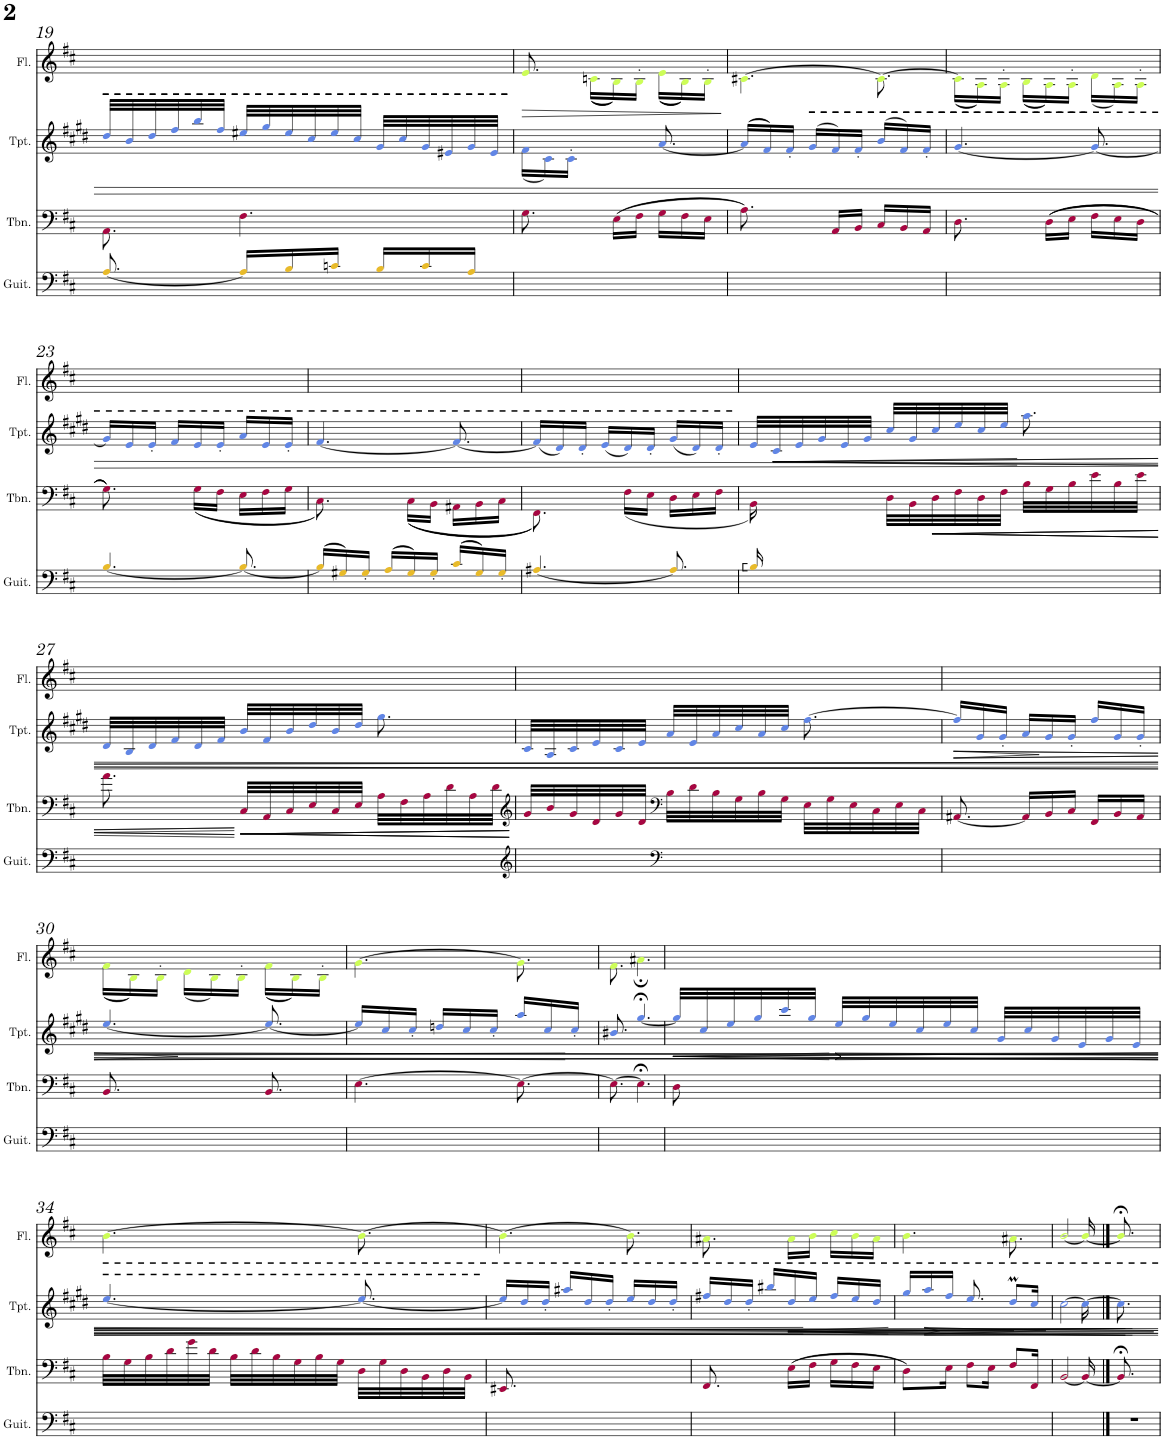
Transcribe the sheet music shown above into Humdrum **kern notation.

**kern	**kern	**dynam	**kern	**dynam	**kern	**dynam
*part4	*part3	*part3	*part2	*part2	*part1	*part1
*staff4	*staff3	*staff3	*staff2	*staff2	*staff1	*staff1
*I"Classical Guitar	*I"Trombone	*	*I"Trumpet	*	*I"Flute	*
*I'Guit.	*I'Tbn.	*	*I'Tpt.	*	*I'Fl.	*
!!LO:PB:g=z
*clefF4	*clefF4	*	*clefG2	*	*clefG2	*
*	*	*	*Trd1c2	*	*	*
*k[f#c#]	*k[f#c#]	*	*k[f#c#g#d#]	*	*k[f#c#]	*
*M9/16	*M9/16	*	*M9/16	*	*M9/16	*
=19	=19	=19	=19	=19	=19	=19
[8.Ai/	8.AAj\	.	32dd#Z/LLL	.	2ryy	.
.	.	.	32bZ/	.	.	.
.	.	.	32dd#Z/	.	.	.
.	.	.	32ff#Z/	.	.	.
.	.	.	32bbZ/	.	.	.
.	.	.	32ff#Z/JJJ	.	.	.
16Ai/LL]	4.F#j\	.	32ee#XZ/LLL	.	.	.
.	.	.	32gg#Z/	.	.	.
16Bi/	.	.	32ee#Z/	.	.	.
.	.	.	32cc#Z/	.	.	.
16cni/JJ	.	.	32ee#Z/	.	.	.
.	.	.	32cc#Z/JJJ	.	.	.
16Bi/LL	.	.	32g#Z/LLL	.	.	.
.	.	.	32cc#Z/	.	.	.
16ci/	.	.	32g#Z/	.	.	.
.	.	.	32e#XZ/	.	.	.
16Ai/JJ	.	.	32g#Z/	.	16ryy	.
.	.	.	32e#Z/JJJ	.	.	.
=20	=20	=20	=20	=20	=20	=20
!	!	!	!	!	!	!LO:HP:b
2ryy	8.Gj\	.	(<16f#Z\LL	.	8.eV/	>
.	.	.	16c#Z\)	.	.	.
.	.	.	16c#'Z\JJ	.	.	.
.	16ryy	.	8.ryy	.	(<(<(<16cnV\LL	.
.	(>(>16Ej\LL	.	.	.	16BV\)))	.
.	16F#j\JJ	.	.	.	16B'V\JJ	.
.	16Gj\LL	.	[8.aZ/	.	(<(<(<16eV\LL	.
.	16F#j\	.	.	.	16BV\)))	.
16ryy	16Ej\JJ	.	.	.	16B'V\JJ	.
.	.	.	.	.	.	]
=21	=21	=21	=21	=21	=21	=21
2ryy	8.Aj\))	.	(>(>16aZ/LL]	.	[4.c#XV\	.
.	.	.	16f#Z/))	.	.	.
.	.	.	16f#'Z/JJ	.	.	.
.	16ryy	.	(>16g#Z/LL	.	.	.
.	16AAj/LL	.	16f#Z/)	.	.	.
.	16BBj/JJ	.	16f#'Z/JJ	.	.	.
.	16C#j/LL	.	(>16bZ/LL	.	8.c#V\_	.
.	16BBj/	.	16f#Z/)	.	.	.
16ryy	16AAj/JJ	.	16f#'Z/JJ	.	.	.
=22	=22	=22	=22	=22	=22	=22
2ryy	8.Dj\	.	[4.g#Z/	.	(<(<16c#V\LL]	.
.	.	.	.	.	16AV\))	.
.	.	.	.	.	16A'V\JJ	.
.	16ryy	.	.	.	(<(<16BV\LL	.
.	(>(>(>16Dj\LL	.	.	.	16AV\))	.
.	16Ej\JJ	.	.	.	16A'V\JJ	.
.	16F#j\LL	.	8.g#Z/_	.	(<16dV\LL	.
.	16Ej\	.	.	.	16AV\)	.
16ryy	16Dj\JJ	.	.	.	16A'V\JJ	.
!!LO:LB:g=z
=23	=23	=23	=23	=23	=23	=23
[4.Bi/	8.Gj\)))	.	16g#Z/LL]	.	2ryy	.
.	.	.	16eZ/	.	.	.
.	.	.	16e'Z/JJ	.	.	.
.	16ryy	.	16f#Z/LL	.	.	.
.	(<(<16Gj\LL	.	16eZ/	.	.	.
.	16F#j\JJ	.	16e'Z/JJ	.	.	.
8.Bi/_	16Ej\LL	.	16aZ/LL	.	.	.
.	16F#j\	.	16eZ/	.	.	.
.	16Gj\JJ	.	16e'Z/JJ	.	16ryy	.
=24	=24	=24	=24	=24	=24	=24
(>(>16Bi/LL]	8.C#j\))	.	[4.f#Z/	.	2ryy	.
16G#Xi/))	.	.	.	.	.	.
16G#'i/JJ	.	.	.	.	.	.
(>(>16Ai/LL	16ryy	.	.	.	.	.
16G#i/))	(<(<(<16C#j\LL	.	.	.	.	.
16G#'i/JJ	16BBj\JJ	.	.	.	.	.
(>(>16c#i/LL	16AA#Xj\LL	.	8.f#Z/_	.	.	.
16G#i/))	16BBj\	.	.	.	.	.
16G#'i/JJ	16C#j\JJ	.	.	.	16ryy	.
=25	=25	=25	=25	=25	=25	=25
[4.A#Xi/	8.FF#j\)))	.	(<16f#Z/LL]	.	2ryy	.
.	.	.	16d#Z/)	.	.	.
.	.	.	16d#'Z/JJ	.	.	.
.	16ryy	.	(<16eZ/LL	.	.	.
.	(<16F#j\LL	.	16d#Z/)	.	.	.
.	16Ej\JJ	.	16d#'Z/JJ	.	.	.
8.A#i/]	16Dj\LL	.	(<16g#Z/LL	.	.	.
.	16Ej\	.	16d#Z/)	.	.	.
.	16F#j\JJ	.	16d#'Z/JJ	.	16ryy	.
=26	=26	=26	=26	=26	=26	=26
16B:i/	16BBj\)	.	32eZ/LLL	.	2ryy	.
.	.	.	32c#Z/	.	.	.
!	!	!	!	!LO:HP:b	!	!
2ryy	8ryy	.	32eZ/	<	.	.
!	!	!	!	!LO:HP:b	!	!
.	.	.	32g#Z/	<	.	.
.	.	.	32eZ/	.	.	.
.	.	.	32g#Z/JJJ	.	.	.
.	32Dj\LLL	.	32cc#Z/LLL	.	.	.
.	32BBj\	.	32g#Z/	.	.	.
!	!	!LO:HP:b	!	!	!	!
.	32Dj\	<	32cc#Z/	.	.	.
!	!	!LO:HP:b	!	!	!	!
.	32F#j\	<	32eeZ/	.	.	.
!	!	!LO:HP:b	!	!	!	!
.	32Dj\	<	32cc#Z/	.	.	.
.	32F#j\JJJ	.	32eeZ/JJJ	.	.	.
.	32Bj\LLL	.	8.aaZ\	[	.	.
.	32Gj\	.	.	.	.	.
.	32Bj\	.	.	.	.	.
.	32ej\	.	.	.	.	.
.	32Bj\	.	.	.	16ryy	.
.	32ej\JJJ	.	.	.	.	.
!!LO:LB:g=z
=27	=27	=27	=27	=27	=27	=27
2ryy	8.aj\	.	32d#Z/LLL	.	2ryy	.
.	.	.	32BZ/	.	.	.
.	.	.	32d#Z/	.	.	.
.	.	.	32f#Z/	.	.	.
.	.	.	32d#Z/	.	.	.
.	.	.	32f#Z/JJJ	.	.	.
!	!	!LO:HP:n=1:b	!	!	!	!
.	32C#j/LLL	[ [ <	32bZ/LLL	[	.	.
!	!	!LO:HP:b	!	!	!	!
.	32AAj/	<	32f#Z/	.	.	.
.	32C#j/	.	32bZ/	.	.	.
.	32Ej/	.	32dd#Z/	.	.	.
.	32C#j/	.	32bZ/	.	.	.
.	32Ej/JJJ	.	32dd#Z/JJJ	.	.	.
.	32Aj\LLL	.	8.gg#Z\	.	.	.
.	32F#j\	.	.	.	.	.
.	32Aj\	.	.	.	.	.
.	32dj\	.	.	.	.	.
16ryy	32Aj\	.	.	.	16ryy	.
.	32dj\JJJ	.	.	.	.	.
.	.	[ [ [	.	.	.	.
=28	=28	=28	=28	=28	=28	=28
*clefG2	*clefG2	*	*	*	*	*
8.ryy	32gj/LLL	.	32c#Z/LLL	.	2ryy	.
.	32bj/	.	32AZ/	.	.	.
.	32gj/	.	32c#Z/	.	.	.
.	32dj/	.	32eZ/	.	.	.
.	32gj/	.	32c#Z/	.	.	.
.	32dj/JJJ	.	32eZ/JJJ	.	.	.
*clefF4	*clefF4	*	*	*	*	*
4.ryy	32Bj\LLL	.	32aZ/LLL	.	.	.
.	32dj\	.	32eZ/	.	.	.
.	32Bj\	.	32aZ/	.	.	.
.	32Gj\	.	32cc#Z/	.	.	.
.	32Bj\	.	32aZ/	.	.	.
.	32Gj\JJJ	.	32cc#Z/JJJ	.	.	.
.	32Ej\LLL	.	[8.ff#Z\	.	.	.
.	32Gj\	.	.	.	.	.
.	32Ej\	.	.	.	.	.
.	32C#j\	.	.	.	.	.
.	32Ej\	.	.	.	16ryy	.
.	32C#j\JJJ	.	.	.	.	.
=29	=29	=29	=29	=29	=29	=29
2ryy	[8.AA#Xj/	.	16ff#Z/LL]	.	2ryy	.
!	!	!	!	!LO:HP:b	!	!
.	.	.	16g#Z/	>	.	.
!	!	!	!	!LO:HP:b	!	!
.	.	.	16g#'Z/JJ	>	.	.
.	16AA#j/LL]	.	16aZ/LL	.	.	.
.	16BBj/	.	16g#Z/	]	.	.
.	16C#j/JJ	.	16g#'Z/JJ	.	.	.
.	16FF#j/LL	.	16ff#Z/LL	.	.	.
.	16BBj/	.	16g#Z/	.	.	.
16ryy	16AA#j/JJ	.	16g#'Z/JJ	.	16ryy	.
!!LO:LB:g=z
=30	=30	=30	=30	=30	=30	=30
2ryy	8.BBj/	.	[4.eeZ/	.	(<(<16f#V\LL	.
.	.	.	.	.	16BV\))	.
.	.	.	.	.	16B'V\JJ	.
.	8.ryy	.	.	.	(<16dV\LL	.
.	.	.	.	.	16BV\)	.
.	.	.	.	.	16B'V\JJ	.
.	8.BBj/	.	8.eeZ/_	.	(<(<16f#V\LL	.
.	.	.	.	.	16BV\))	.
16ryy	.	.	.	.	16B'V\JJ	.
=31	=31	=31	=31	=31	=31	=31
2ryy	[4.Ej\	.	16eeZ/LL]	.	[4.gV\	.
.	.	.	16cc#Z/	.	.	.
.	.	.	16cc#'Z/JJ	.	.	.
.	.	.	16ddnZ/LL	.	.	.
.	.	.	16cc#Z/	.	.	.
.	.	.	16cc#'Z/JJ	.	.	.
.	8.Ej\_	.	16aaZ/LL	.	8.gV\]	.
.	.	.	16cc#Z/	.	.	.
16ryy	.	.	16cc#'Z/JJ	[	.	.
=32	=32	=32	=32	=32	=32	=32
2ryy	8.Ej\_	.	8.b#XZ/	.	8.f#V\	.
.	4.E;<j\]	.	[4.gg#;<Z/	.	4.a#X;V\	.
16ryy	.	.	.	.	.	.
=33	=33	=33	=33	=33	=33	=33
!	!	!	!	!LO:HP:b	!	!
2ryy	8Dj\	.	32gg#Z/LLL]	<	2ryy	.
!	!	!	!	!LO:HP:b	!	!
.	.	.	32cc#Z/	<	.	.
!	!	!	!	!LO:HP:b	!	!
.	.	.	32eeZ/	<	.	.
.	.	.	32gg#Z/	.	.	.
.	4..ryy	.	32ccc#Z/	.	.	.
.	.	.	32gg#Z/JJJ	.	.	.
!	!	!	!	!LO:HP:n=1:b	!	!
.	.	.	32eeZ/LLL	[ >	.	.
!	!	!	!	!LO:HP:b	!	!
.	.	.	32gg#Z/	>	.	.
!	!	!	!	!LO:HP:b	!	!
.	.	.	32eeZ/	>	.	.
.	.	.	32cc#Z/	.	.	.
.	.	.	32eeZ/	.	.	.
.	.	.	32cc#Z/JJJ	.	.	.
.	.	.	32g#Z/LLL	.	.	.
.	.	.	32cc#Z/	.	.	.
.	.	.	32g#Z/	.	.	.
.	.	.	32eZ/	.	.	.
16ryy	.	.	32g#Z/	.	16ryy	.
.	.	.	32eZ/JJJ	.	.	.
!!LO:LB:g=z
=34	=34	=34	=34	=34	=34	=34
2ryy	32Bj\LLL	.	[4.eeZ/	.	[4.bV\	.
.	32Gj\	.	.	.	.	.
.	32Bj\	.	.	.	.	.
.	32dj\	.	.	.	.	.
.	32gj\	.	.	.	.	.
.	32dj\JJJ	.	.	.	.	.
.	32Bj\LLL	.	.	.	.	.
.	32dj\	.	.	.	.	.
.	32Bj\	.	.	.	.	.
.	32Gj\	.	.	.	.	.
.	32Bj\	.	.	.	.	.
.	32Gj\JJJ	.	.	.	.	.
.	32Dj\LLL	.	8.eeZ/_	.	8.bV\_	.
.	32Gj\	.	.	.	.	.
.	32Dj\	.	.	.	.	.
.	32BBj\	.	.	.	.	.
16ryy	32Dj\	.	.	.	.	.
.	32BBj\JJJ	.	.	.	.	.
=35	=35	=35	=35	=35	=35	=35
2ryy	8.EE#Xj/	.	16eeZ/LL]	.	4.bV\_	.
.	.	.	16dd#Z/	.	.	.
.	.	.	16dd#'Z/JJ	.	.	.
.	4.ryy	.	16aa#XZ/LL	.	.	.
.	.	.	16dd#Z/	.	.	.
.	.	.	16dd#'Z/JJ	.	.	.
.	.	.	16eeZ/LL	.	8.bV\]	.
.	.	.	16dd#Z/	.	.	.
16ryy	.	.	16dd#'Z/JJ	.	.	.
=36	=36	=36	=36	=36	=36	=36
2ryy	8.FF#j/	.	16ff#XZ/LL	.	8.a#XV\	.
.	.	.	16dd#Z/	.	.	.
.	.	.	16dd#'Z/JJ	.	.	.
.	16ryy	.	16bb#XZ/LL	.	16ryy	.
!	!	!	!	!LO:HP:b	!	!
.	(>(>16Ej\LL	.	16dd#Z/	<	16a#V\LL	.
.	16F#j\JJ	.	16eeZ/JJ	[	16bV\JJ	.
!	!	!	!	!LO:HP:b	!	!
.	16Gj\LL	.	16ff#Z/LL	<	16cc#V\LL	.
.	16F#j\	.	16eeZ/	.	16bV\	.
16ryy	16Ej\JJ	.	16dd#Z/JJ	.	16a#V\JJ	.
.	.	.	.	[	.	.
=37	=37	=37	=37	=37	=37	=37
2ryy	8Dj\L))	.	16gg#Z/LL	.	4.bV\	.
!	!	!	!	!LO:HP:b	!	!
.	.	.	16aaZ/	>	.	.
.	16Ej\Jk	.	16ff#Z/JJ	.	.	.
!	!	!	!	!LO:HP:n=1:b	!	!
.	8F#j\L	.	8.eeZ/	] >	.	.
.	16Ej\Jk	.	.	.	.	.
.	8F#j/L	.	8dd#>Z/L	.	8.a#XV\	.
16ryy	16FF#j/Jk	.	16cc#Z/Jk	]	.	.
.	.	.	.	]	.	.
=38	=38	=38	=38	=38	=38	=38
2ryy	[2BBj/	.	[2cc#Z\	.	[2bV/	.
16ryy	16BBj/_	.	16cc#Z\_	.	16bV/_	.
==39	==39	==39	==39	==39	==39	==39
16%9r	8.BB;<j/]	.	8.cc#Z\]	.	8.b;<V/]	.
.	4.ryy	.	4.ryy	[ ] ]	4.ryy	.
.	.	.	.	]	.	.
=	=	=	=	=	=	=
*-	*-	*-	*-	*-	*-	*-
